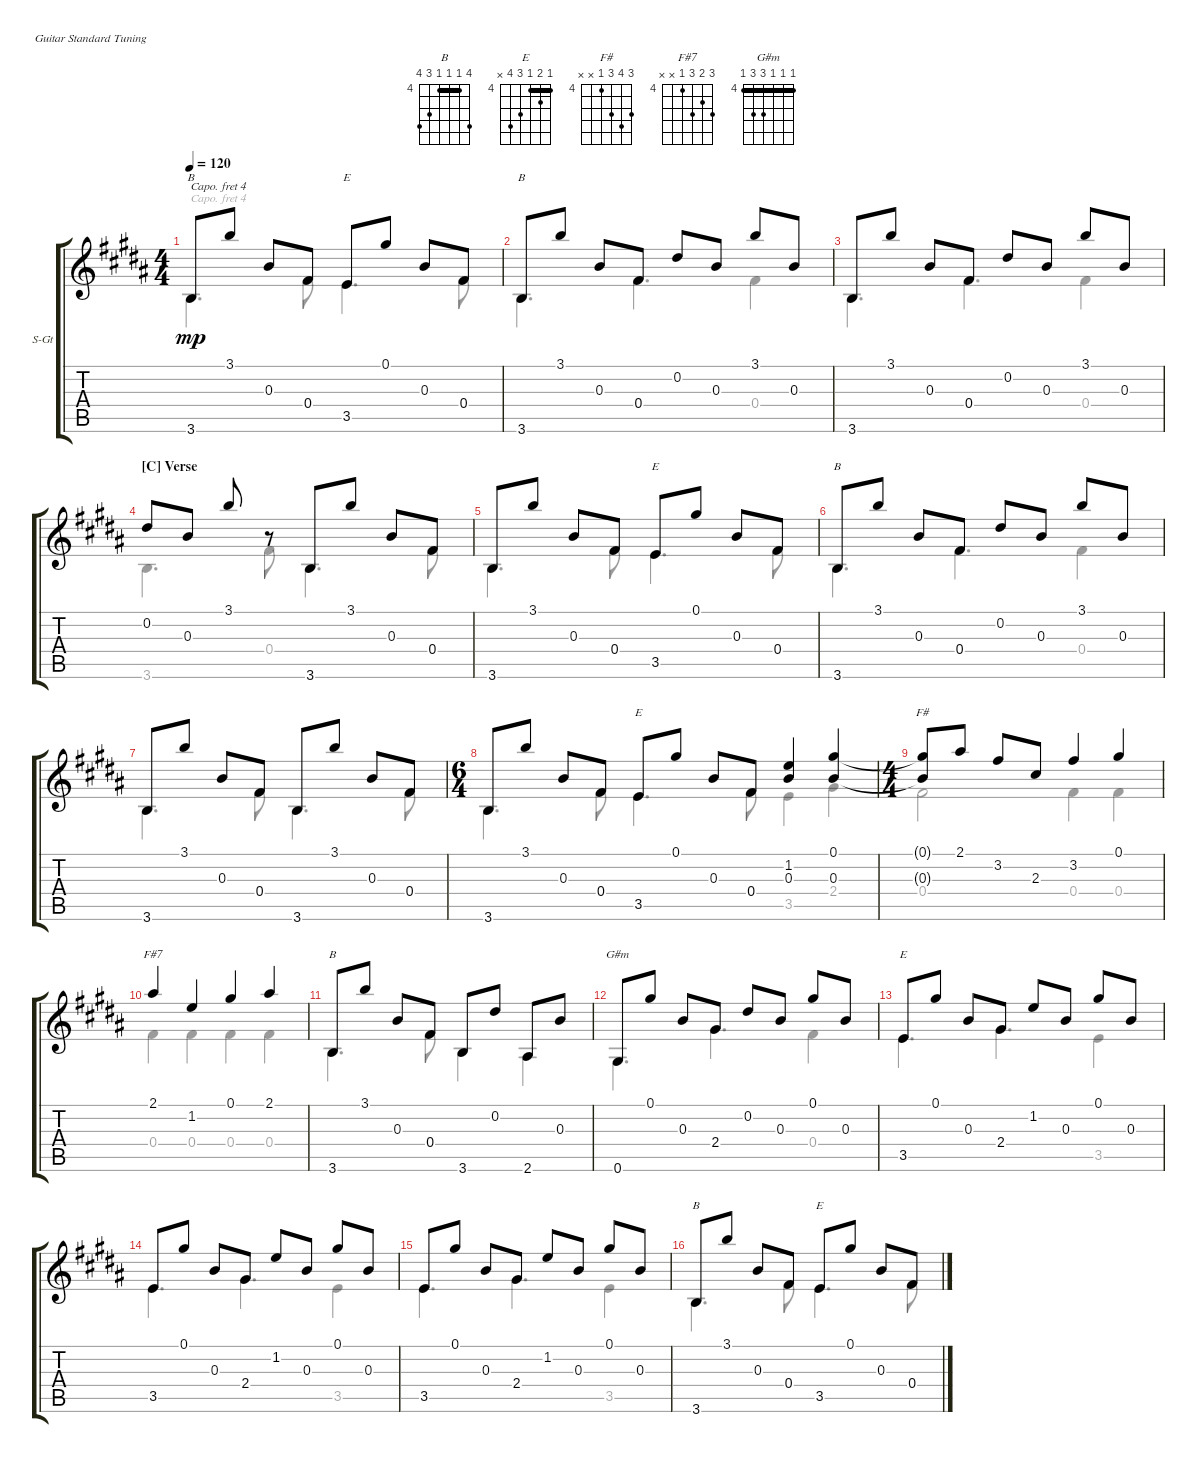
\defaultSystemsLayout 4
\bracketExtendMode groupsimilarinstruments
\firstSystemTrackNameOrientation horizontal
\otherSystemsTrackNameOrientation horizontal
\track ("Paul's Guitar" "S-Gt") {instrument acousticguitarsteel}
\staff {score tabs}
\capo 4
\tuning (E4 B3 G3 D3 A2 E2)
\chord ("B" 7 4 4 4 6 7) {firstfret 4 barre (4 4)}
\chord ("E" 4 5 4 6 7 x) {firstfret 4 barre 4}
\chord ("F#" 6 7 6 4 x x) {firstfret 4}
\chord ("F#7" 6 5 6 4 x x) {firstfret 4}
\chord ("G#m" 4 4 4 6 6 4) {firstfret 4 barre (4 4 4)}
\voice
\ts (4 4)
\tempo 120
\clef g2
\ks b
3.6.8{ch "B" dy mp} 3.1.8 0.3.8 0.4.8 3.5.8{ch "E"} 0.1.8 0.3.8 0.4.8 |
3.6.8{ch "B"} 3.1.8 0.3.8 0.4.8 0.2.8 0.3.8 3.1.8 0.3.8 |
3.6.8 3.1.8 0.3.8 0.4.8 0.2.8 0.3.8 3.1.8 0.3.8 |
\section ("C" "Verse")
0.2.8 0.3.8 3.1.8 r.8 3.6.8 3.1.8 0.3.8 0.4.8 |
3.6.8 3.1.8 0.3.8 0.4.8 3.5.8{ch "E"} 0.1.8 0.3.8 0.4.8 |
3.6.8{ch "B"} 3.1.8 0.3.8 0.4.8 0.2.8 0.3.8 3.1.8 0.3.8 |
3.6.8 3.1.8 0.3.8 0.4.8 3.6.8 3.1.8 0.3.8 0.4.8 |
\ts (6 4)
3.6.8 3.1.8 0.3.8 0.4.8 3.5.8{ch "E"} 0.1.8 0.3.8 0.4.8 (1.2 0.3).4 (0.1 0.3).4 |
\ts (4 4)
(0.1{t} 0.3{t}).8{ch "F#"} 2.1.8 3.2.8 2.3.8 3.2.4 0.1.4 |
2.1.4{ch "F#7"} 1.2.4 0.1.4 2.1.4 |
3.6.8{ch "B"} 3.1.8 0.3.8 0.4.8 3.6.8 0.2.8 2.6.8 0.3.8 |
0.6.8{ch "G#m"} 0.1.8 0.3.8 2.4.8 0.2.8 0.3.8 0.1.8 0.3.8 |
3.5.8{ch "E"} 0.1.8 0.3.8 2.4.8 1.2.8 0.3.8 0.1.8 0.3.8 |
3.5.8 0.1.8 0.3.8 2.4.8 1.2.8 0.3.8 0.1.8 0.3.8 |
3.5.8 0.1.8 0.3.8 2.4.8 1.2.8 0.3.8 0.1.8 0.3.8 |
3.6.8{ch "B"} 3.1.8 0.3.8 0.4.8 3.5.8{ch "E"} 0.1.8 0.3.8 0.4.8
\voice
\clef g2
\ottava regular
\simile none
\ks b
3.6.4{d dy mp} 0.4.8 3.5.4{d} 0.4.8 |
3.6.4{d} 0.4.4{d} 0.4.4 |
3.6.4{d} 0.4.4{d} 0.4.4 |
3.6.4{d} 0.4.8 3.6.4{d} 0.4.8 |
3.6.4{d} 0.4.8 3.5.4{d} 0.4.8 |
3.6.4{d} 0.4.4{d} 0.4.4 |
3.6.4{d} 0.4.8 3.6.4{d} 0.4.8 |
3.6.4{d} 0.4.8 3.5.4{d} 0.4.8 3.5.4 2.4.4 |
0.4.2 0.4.4 0.4.4 |
0.4.4 0.4.4 0.4.4 0.4.4 |
3.6.4{d} 0.4.8 3.6.4 2.6.4 |
0.6.4{d} 2.4.4{d} 0.4.4 |
3.5.4{d} 2.4.4{d} 3.5.4 |
3.5.4{d} 2.4.4{d} 3.5.4 |
3.5.4{d} 2.4.4{d} 3.5.4 |
3.6.4{d} 0.4.8 3.5.4{d} 0.4.8
